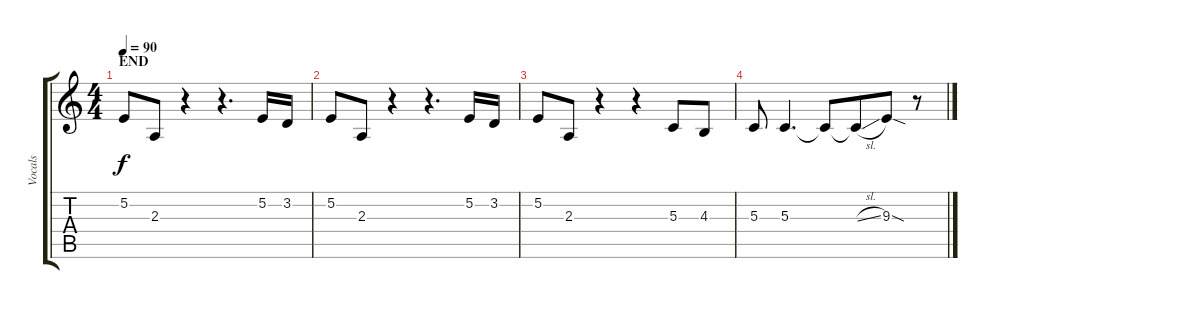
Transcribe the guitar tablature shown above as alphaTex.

\track ("Vocals" "Vocals") {instrument accordion}
\staff {score tabs}
\tuning (E4 B3 G3 D3 A2 E2) {hide}
\ts (4 4)
\section ("" "END")
\tempo 90
\clef g2
\ks c
5.2.8{dy f} 2.3.8 r.4 r.4{d} 5.2.16 3.2.16 |
5.2.8 2.3.8 r.4 r.4{d} 5.2.16 3.2.16 |
5.2.8 2.3.8 r.4 r.4 5.3.8 4.3.8 |
5.3.8 5.3.4{d} 5.3{t}.8 5.3{sl t}.8{beam merge} 9.3{sod}.8 r.8
